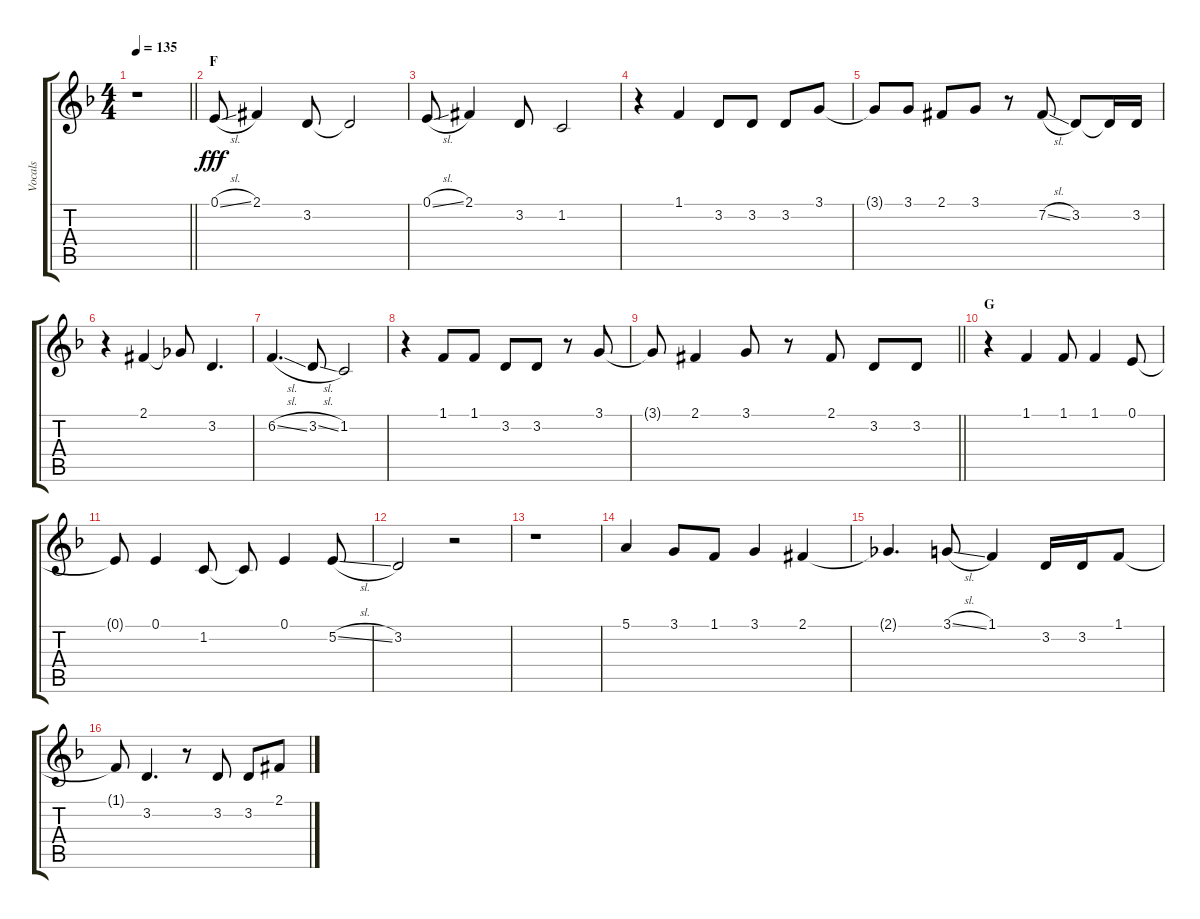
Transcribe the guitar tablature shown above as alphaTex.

\track ("Vocals" "Vocals") {instrument voiceoohs}
\staff {score tabs}
\tuning (E4 B3 G3 D3 A2 E2) {hide}
\ts (4 4)
\tempo 135
\clef g2
\barLineRight lightlight
\ks f
r.1{dy fff} |
\section ("" "F")
0.1{sl}.8 2.1{acc #}.4 3.2.8 3.2{t}.2 |
0.1{sl}.8 2.1{acc #}.4 3.2.8 1.2.2 |
r.4 1.1.4 3.2.8 3.2.8 3.2.8 3.1.8 |
3.1{t}.8 3.1.8 2.1{acc #}.8 3.1.8 r.8 7.2{sl acc #}.8 3.2.8 3.2{t}.16 3.2.16 |
r.4 2.1{acc #}.4 2.1{t}.8 3.2.4{d} |
6.2{sl}.4{d} 3.2{sl}.8 1.2.2 |
r.4 1.1.8 1.1.8 3.2.8 3.2.8 r.8 3.1.8 |
\barLineRight lightlight
3.1{t}.8 2.1{acc #}.4 3.1.8 r.8 2.1{acc #}.8 3.2.8 3.2.8 |
\section ("" "G")
r.4 1.1.4 1.1.8 1.1.4 0.1.8 |
0.1{t}.8 0.1.4 1.2.8 1.2{t}.8 0.1.4 5.2{sl}.8 |
3.2.2 r.2 |
r.1 |
5.1.4 3.1.8 1.1.8 3.1.4 2.1{acc #}.4 |
2.1{t}.4{d} 3.1{sl}.8 1.1.4 3.2.16 3.2.16 1.1.8 |
1.1{t}.8 3.2.4{d} r.8 3.2.8 3.2.8 2.1{acc #}.8
